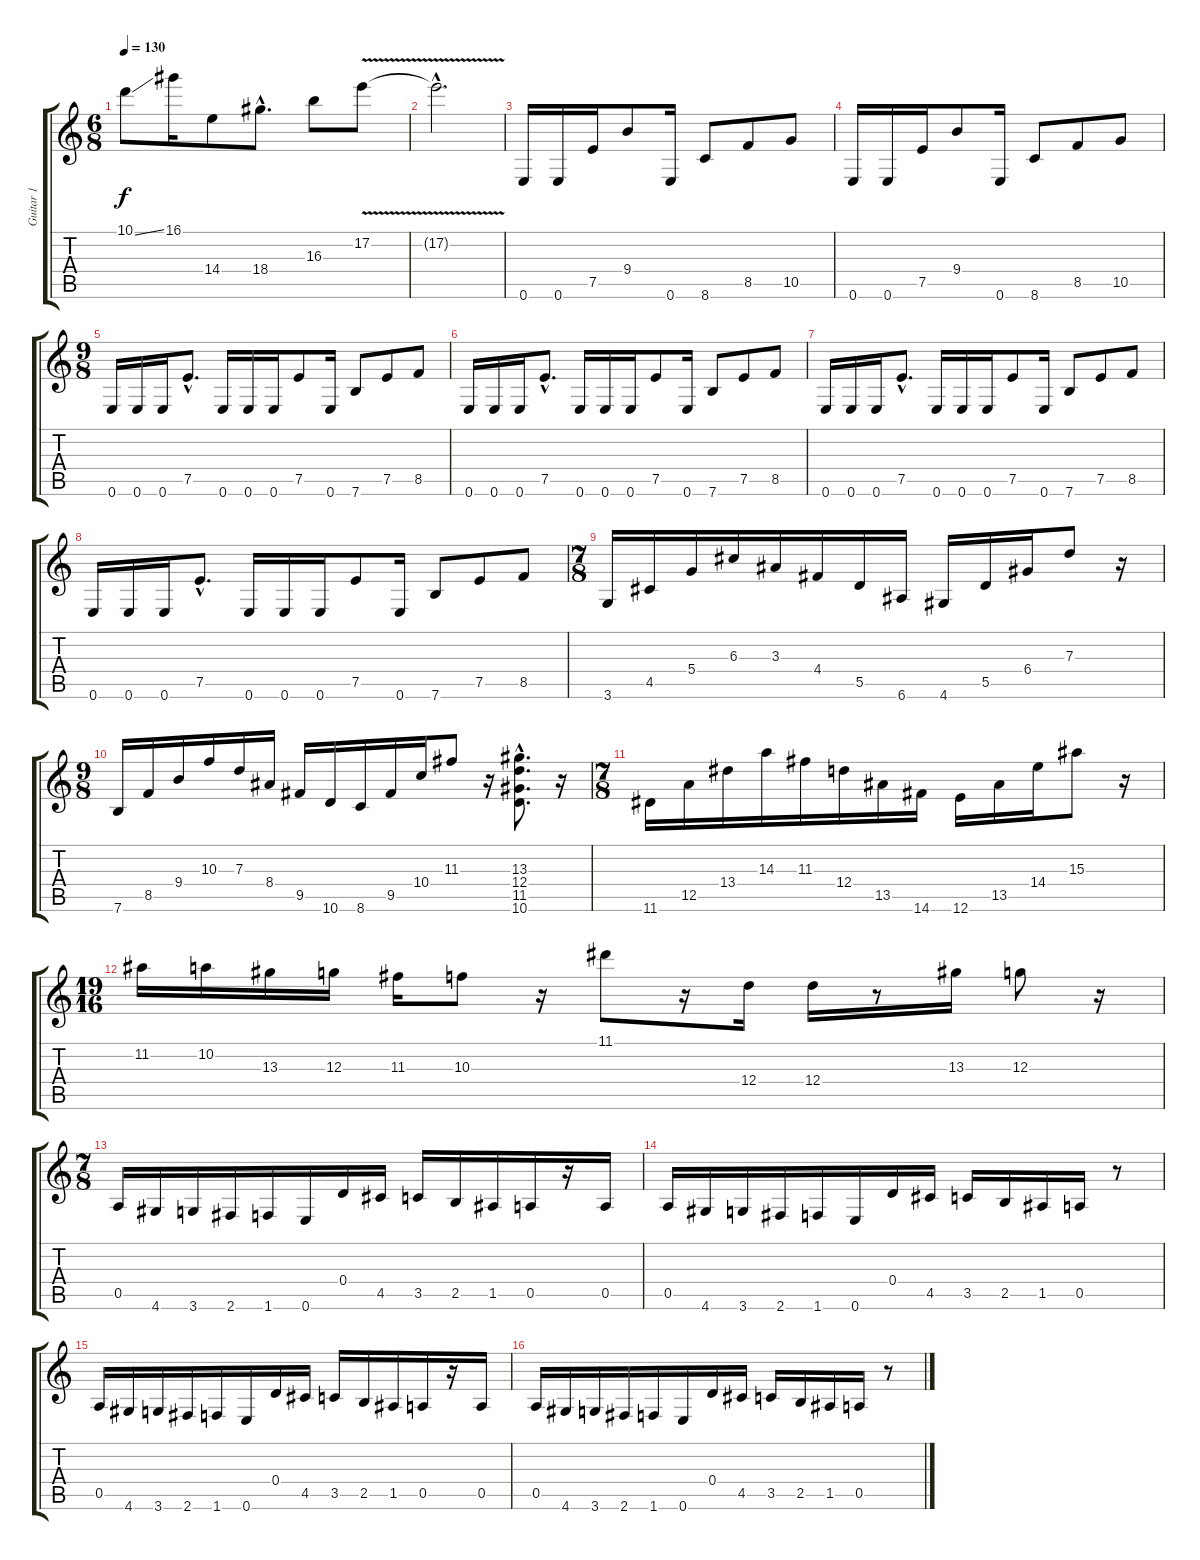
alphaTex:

\track ("Guitar 1" "Guitar 1") {instrument overdrivenguitar}
\staff {score tabs}
\tuning (E4 B3 G3 D3 A2 E2) {hide}
\ts (6 8)
\tempo 130
\clef g2
\ks c
10.1{ss}.8{dy f} 16.1.16 14.4.8 18.4{hac}.8{d} 16.3.8 17.2{v}.8 |
17.2{hac t}.2{d} |
0.6.16 0.6.16 7.5.16 9.4.8 0.6.16 8.6.8 8.5.8 10.5.8 |
0.6.16 0.6.16 7.5.16 9.4.8 0.6.16 8.6.8 8.5.8 10.5.8 |
\ts (9 8)
0.6.16 0.6.16 0.6.16 7.5{hac}.8{d} 0.6.16 0.6.16 0.6.16 7.5.8 0.6.16 7.6.8 7.5.8 8.5.8 |
0.6.16 0.6.16 0.6.16 7.5{hac}.8{d} 0.6.16 0.6.16 0.6.16 7.5.8 0.6.16 7.6.8 7.5.8 8.5.8 |
0.6.16 0.6.16 0.6.16 7.5{hac}.8{d} 0.6.16 0.6.16 0.6.16 7.5.8 0.6.16 7.6.8 7.5.8 8.5.8 |
0.6.16 0.6.16 0.6.16 7.5{hac}.8{d} 0.6.16 0.6.16 0.6.16 7.5.8 0.6.16 7.6.8 7.5.8 8.5.8 |
\ts (7 8)
3.6.16 4.5.16 5.4.16 6.3.16 3.3.16 4.4.16 5.5.16 6.6.16 4.6.16 5.5.16 6.4.16 7.3.8 r.16 |
\ts (9 8)
7.6.16 8.5.16 9.4.16 10.3.16 7.3.16 8.4.16 9.5.16 10.6.16 8.6.16 9.5.16 10.4.16 11.3.8 r.16 (13.3{hac} 12.4{hac} 11.5{hac} 10.6{hac}).8{d} r.16 |
\ts (7 8)
11.6.16 12.5.16 13.4.16 14.3.16 11.3.16 12.4.16 13.5.16 14.6.16 12.6.16 13.5.16 14.4.16 15.3.8 r.16 |
\ts (19 16)
11.2.16 10.2.16 13.3.16 12.3.16 11.3.16 10.3.8 r.16 11.1.8 r.16 12.4.16 12.4.16 r.8 13.3.16 12.3.8 r.16 |
\ts (7 8)
0.5.16 4.6.16 3.6.16 2.6.16 1.6.16 0.6.16 0.4.16 4.5.16 3.5.16 2.5.16 1.5.16 0.5.16 r.16 0.5.16 |
0.5.16 4.6.16 3.6.16 2.6.16 1.6.16 0.6.16 0.4.16 4.5.16 3.5.16 2.5.16 1.5.16 0.5.16 r.8 |
0.5.16 4.6.16 3.6.16 2.6.16 1.6.16 0.6.16 0.4.16 4.5.16 3.5.16 2.5.16 1.5.16 0.5.16 r.16 0.5.16 |
0.5.16 4.6.16 3.6.16 2.6.16 1.6.16 0.6.16 0.4.16 4.5.16 3.5.16 2.5.16 1.5.16 0.5.16 r.8
